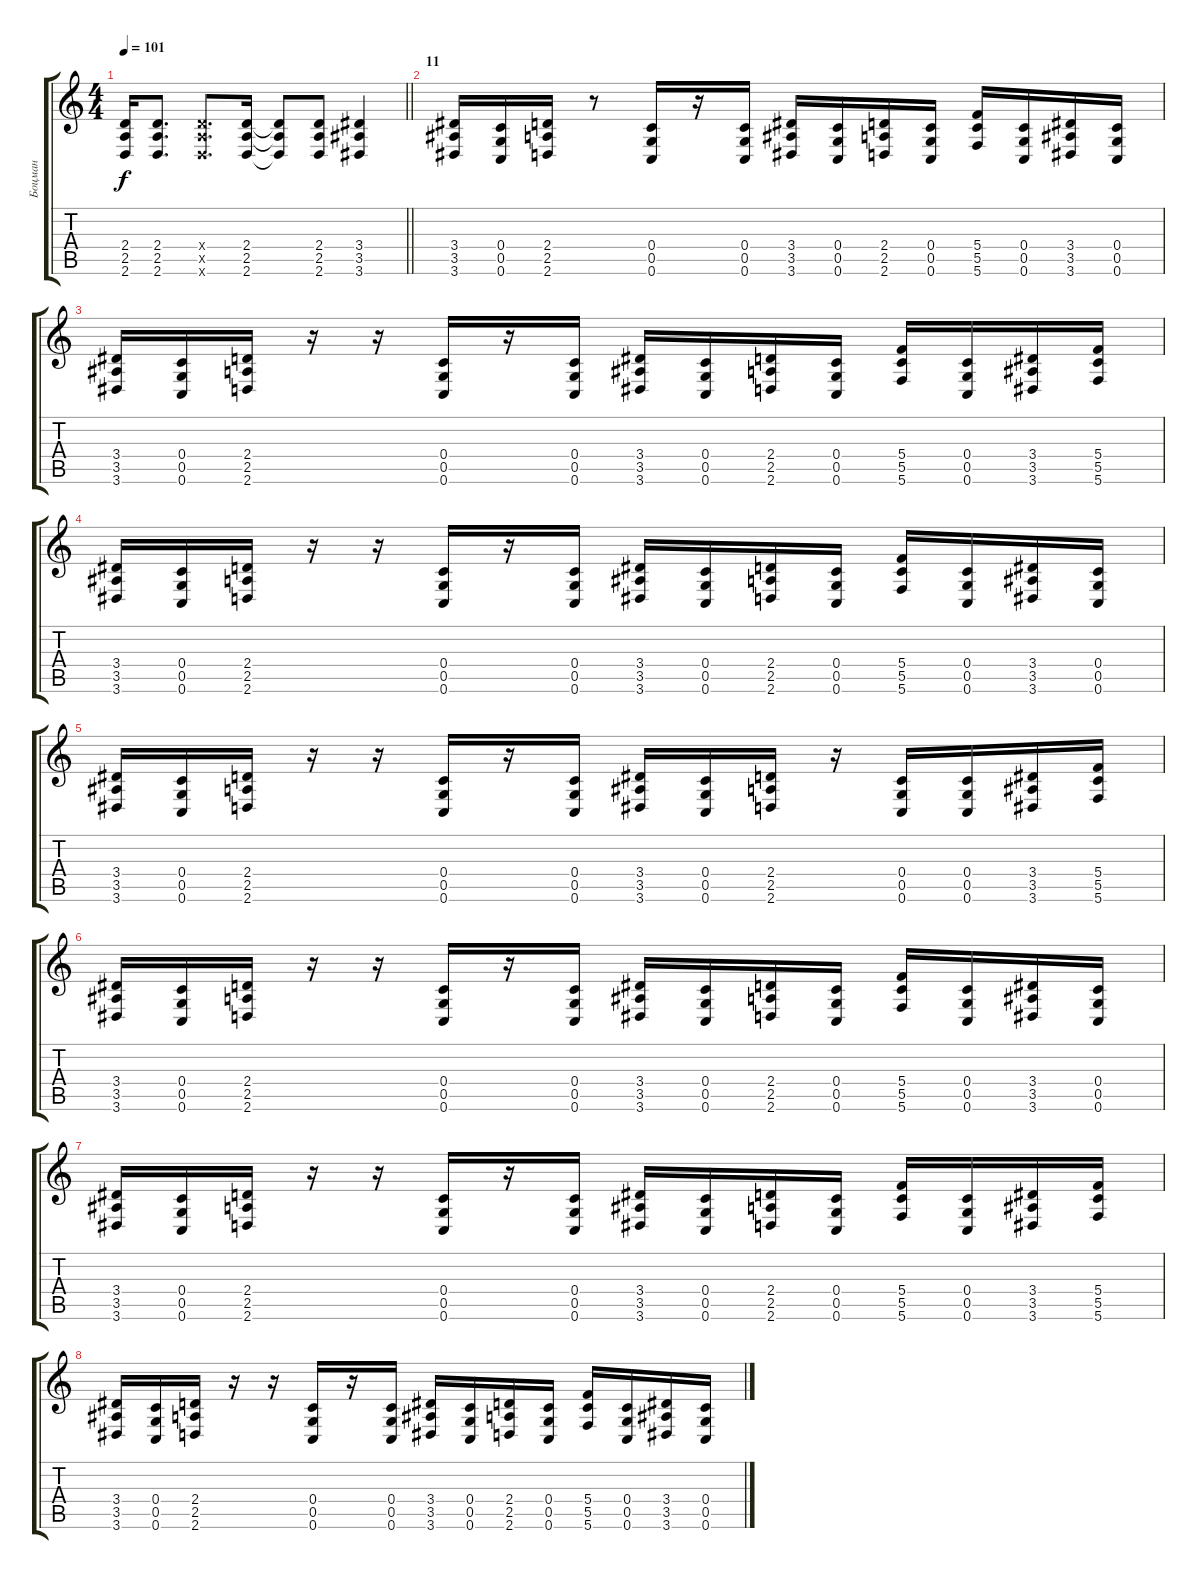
\track ("Боцман" "Боцман") {instrument distortionguitar}
\staff {score tabs}
\tuning (D4 A3 F3 C3 G2 C2) {hide}
\ts (4 4)
\tempo 101
\clef g2
\barLineRight lightlight
\ks c
(2.4 2.5 2.6).16{dy f} (2.4 2.5 2.6).8{d} (2.4{x} 2.5{x} 2.6{x}).8{d} (2.4 2.5 2.6).16 (2.4{t} 2.5{t} 2.6{t}).8 (2.4 2.5 2.6).8 (3.4 3.5 3.6).4 |
\section ("" "11")
(3.4 3.5 3.6).16 (0.4 0.5 0.6).16 (2.4 2.5 2.6).16 r.8 (0.4 0.5 0.6).16 r.16 (0.4 0.5 0.6).16 (3.4 3.5 3.6).16 (0.4 0.5 0.6).16 (2.4 2.5 2.6).16 (0.4 0.5 0.6).16 (5.4 5.5 5.6).16 (0.4 0.5 0.6).16 (3.4 3.5 3.6).16 (0.4 0.5 0.6).16 |
(3.4 3.5 3.6).16 (0.4 0.5 0.6).16 (2.4 2.5 2.6).16 r.16 r.16 (0.4 0.5 0.6).16 r.16 (0.4 0.5 0.6).16 (3.4 3.5 3.6).16 (0.4 0.5 0.6).16 (2.4 2.5 2.6).16 (0.4 0.5 0.6).16 (5.4 5.5 5.6).16 (0.4 0.5 0.6).16 (3.4 3.5 3.6).16 (5.4 5.5 5.6).16 |
(3.4 3.5 3.6).16 (0.4 0.5 0.6).16 (2.4 2.5 2.6).16 r.16 r.16 (0.4 0.5 0.6).16 r.16 (0.4 0.5 0.6).16 (3.4 3.5 3.6).16 (0.4 0.5 0.6).16 (2.4 2.5 2.6).16 (0.4 0.5 0.6).16 (5.4 5.5 5.6).16 (0.4 0.5 0.6).16 (3.4 3.5 3.6).16 (0.4 0.5 0.6).16 |
(3.4 3.5 3.6).16 (0.4 0.5 0.6).16 (2.4 2.5 2.6).16 r.16 r.16 (0.4 0.5 0.6).16 r.16 (0.4 0.5 0.6).16 (3.4 3.5 3.6).16 (0.4 0.5 0.6).16 (2.4 2.5 2.6).16 r.16 (0.4 0.5 0.6).16 (0.4 0.5 0.6).16 (3.4 3.5 3.6).16 (5.4 5.5 5.6).16 |
(3.4 3.5 3.6).16 (0.4 0.5 0.6).16 (2.4 2.5 2.6).16 r.16 r.16 (0.4 0.5 0.6).16 r.16 (0.4 0.5 0.6).16 (3.4 3.5 3.6).16 (0.4 0.5 0.6).16 (2.4 2.5 2.6).16 (0.4 0.5 0.6).16 (5.4 5.5 5.6).16 (0.4 0.5 0.6).16 (3.4 3.5 3.6).16 (0.4 0.5 0.6).16 |
(3.4 3.5 3.6).16 (0.4 0.5 0.6).16 (2.4 2.5 2.6).16 r.16 r.16 (0.4 0.5 0.6).16 r.16 (0.4 0.5 0.6).16 (3.4 3.5 3.6).16 (0.4 0.5 0.6).16 (2.4 2.5 2.6).16 (0.4 0.5 0.6).16 (5.4 5.5 5.6).16 (0.4 0.5 0.6).16 (3.4 3.5 3.6).16 (5.4 5.5 5.6).16 |
(3.4 3.5 3.6).16 (0.4 0.5 0.6).16 (2.4 2.5 2.6).16 r.16 r.16 (0.4 0.5 0.6).16 r.16 (0.4 0.5 0.6).16 (3.4 3.5 3.6).16 (0.4 0.5 0.6).16 (2.4 2.5 2.6).16 (0.4 0.5 0.6).16 (5.4 5.5 5.6).16 (0.4 0.5 0.6).16 (3.4 3.5 3.6).16 (0.4 0.5 0.6).16
